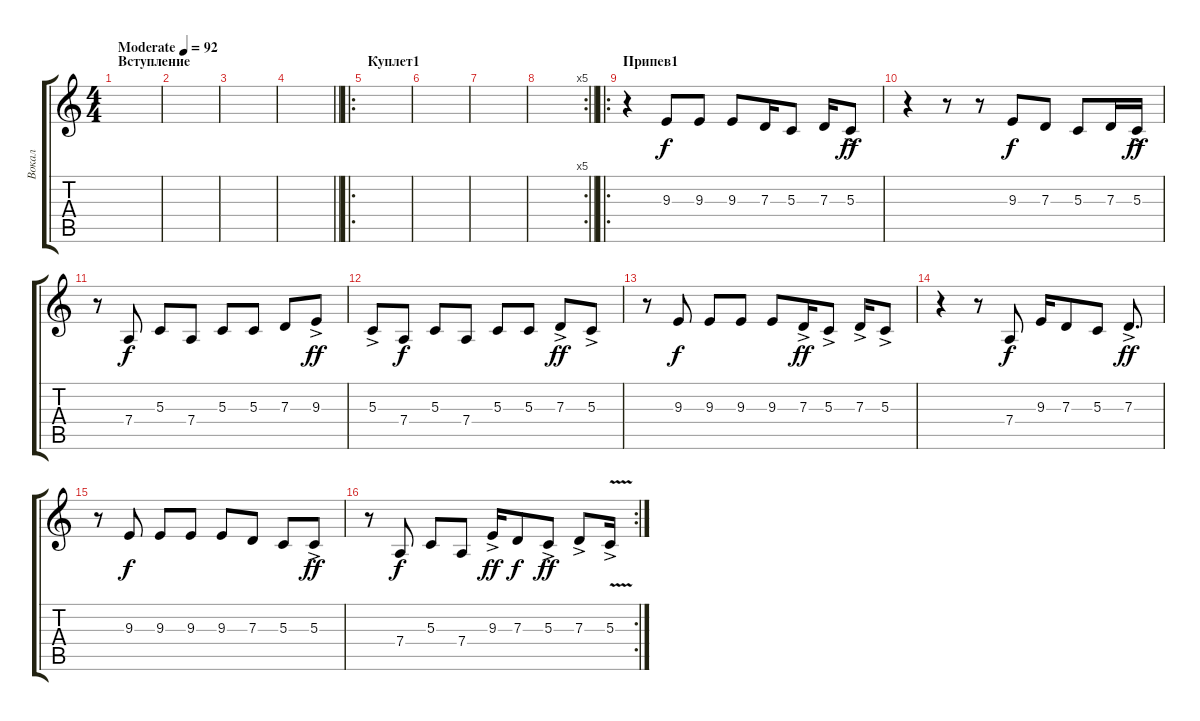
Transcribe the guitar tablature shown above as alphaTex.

\track ("Вокал" "Вокал") {instrument lead6voice}
\staff {score tabs}
\tuning (E4 B3 G3 D3 A2 E2) {hide}
\ts (4 4)
\section ("" "Вступление")
\tempo (92 "Moderate")
\clef g2
\ks c
|
|
|
\barLineRight lightlight
|
\ro
\section ("" "Куплет1")
|
|
|
\rc 5
\barLineRight lightlight
|
\ro
\section ("" "Припев1")
r.4 9.3.8 9.3.8 9.3.8 7.3.16 5.3.8 7.3.16 5.3{ac}.8{dy ff} |
r.4 r.8 r.8 9.3.8{dy f} 7.3.8 5.3.8 7.3.16 5.3{ac}.16{dy ff} |
r.8 7.4.8{dy f} 5.3.8 7.4.8 5.3.8 5.3.8 7.3.8 9.3{ac}.8{dy ff} |
5.3{ac}.8 7.4.8{dy f} 5.3.8 7.4.8 5.3.8 5.3.8 7.3{ac}.8{dy ff} 5.3{ac}.8 |
r.8 9.3.8{dy f} 9.3.8 9.3.8 9.3.8 7.3{ac}.16{dy ff} 5.3{ac}.8 7.3{ac}.16 5.3{ac}.8 |
r.4 r.8 7.4.8{dy f} 9.3.16 7.3.8 5.3.8 7.3{ac}.8{d dy ff} |
r.8 9.3.8{dy f} 9.3.8 9.3.8 9.3.8 7.3.8 5.3.8 5.3{ac}.8{dy ff} |
\rc 2
r.8 7.4.8{dy f} 5.3.8 7.4.8 9.3{ac}.16{dy ff} 7.3.8{dy f} 5.3{ac}.8{dy ff} 7.3{ac}.8 5.3{v ac}.16
